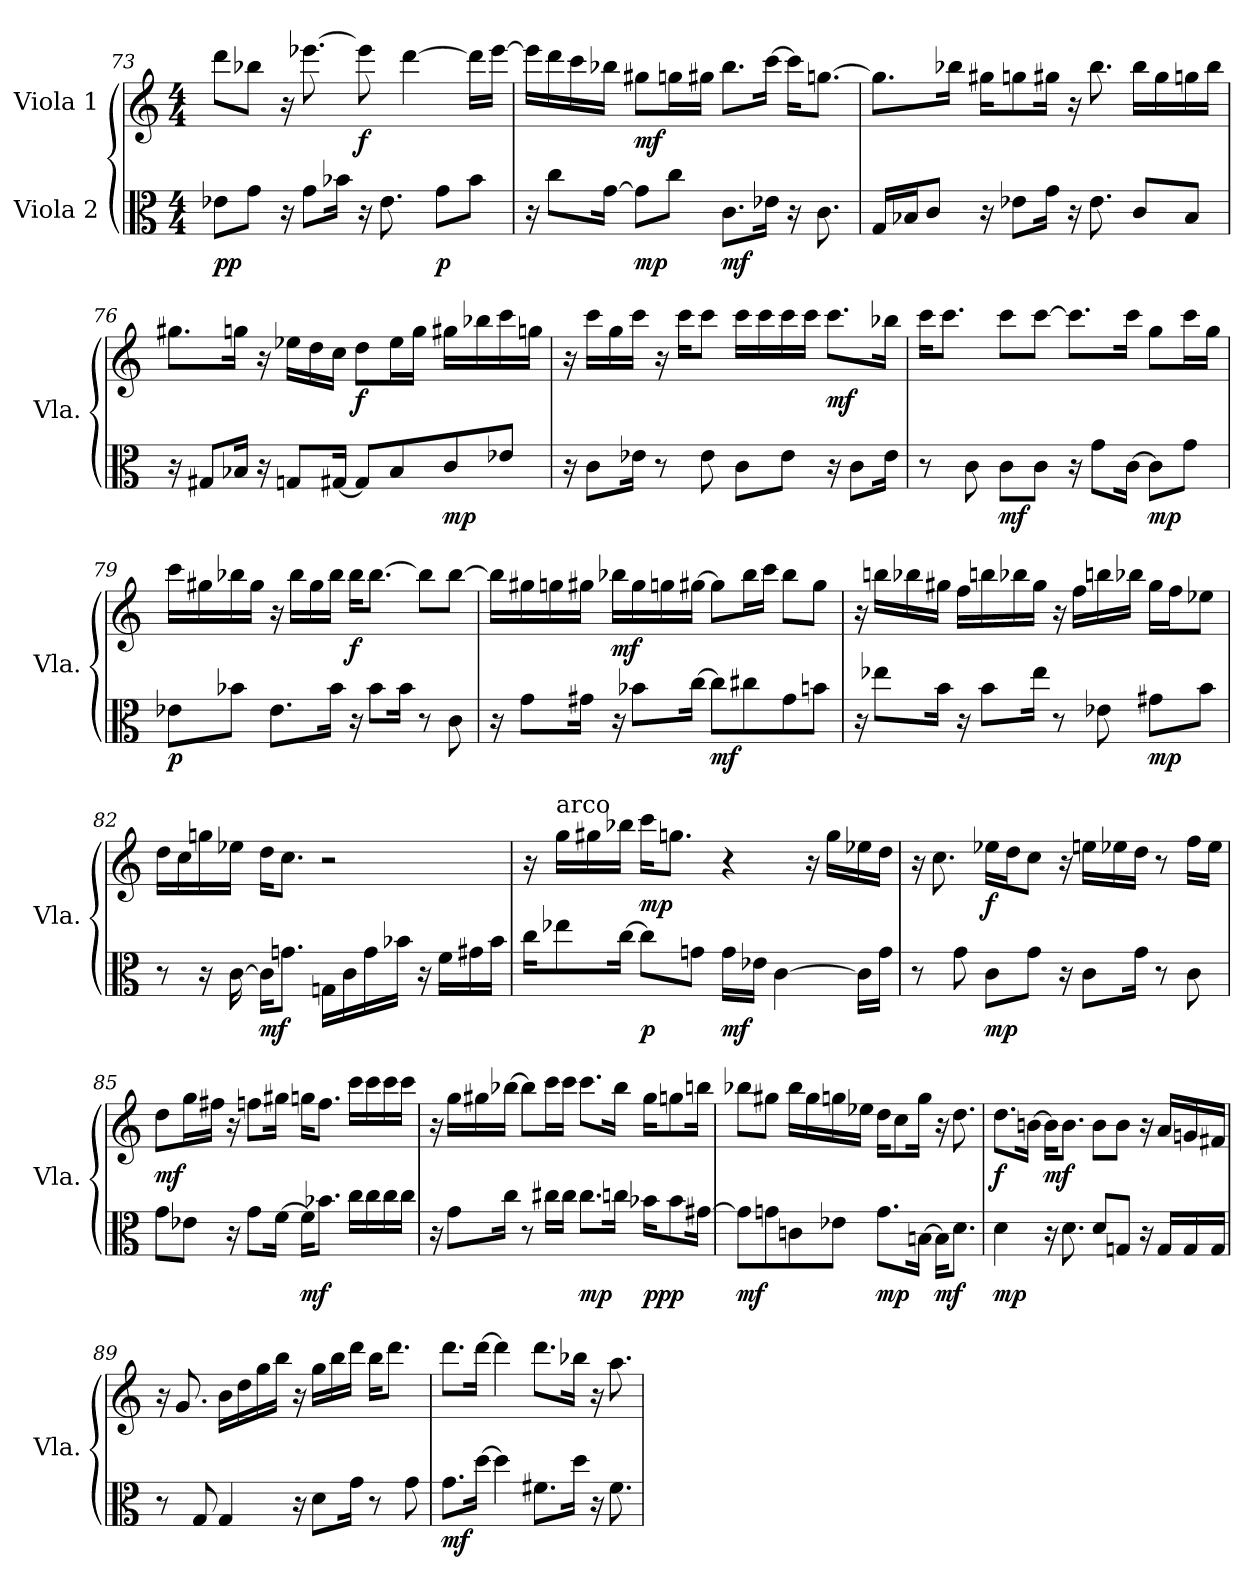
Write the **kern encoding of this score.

**kern	**dynam	**kern	**dynam
*part2	*part2	*part1	*part1
*staff2	*staff2	*staff1	*staff1
*I"Viola 2	*	*I"Viola 1	*
*I'Vla.	*	*I'Vla.	*
!!LO:PB:g=z
*clefC3	*	*clefG2	*
*k[]	*	*k[]	*
*C:	*	*C:	*
*M4/4	*	*M4/4	*
=73	=73	=73	=73
8e-Xi\L	pp	8dddi\L	.
8gi\J	.	8bb-Xi\J	.
16r	.	16r	.
8gi\L	.	[8.eee-Xi\	.
16b-Xi\Jk	.	.	.
16r	.	8eee-i\]	f
8.e-i\	.	.	.
.	.	[4dddi\	.
8gi\L	p	.	.
8b-i\J	.	16dddi\LL]	.
.	.	[16eee-i\JJ	.
=74	=74	=74	=74
16r	.	16eee-i\LL]	.
8cci\L	.	16dddi\	.
.	.	16ccci\	.
[16gi\Jk	.	16bb-Xi\JJ	.
8gi\L]	mp	8gg#Xi\L	mf
8cci\J	.	16ggni\L	.
.	.	16gg#Xi\JJ	.
8.ci\L	mf	8.bb-i\L	.
16e-Xi\Jk	.	[16ccci\Jk	.
16r	.	16ccci\KL]	.
8.ci\	.	[8.ggni\J	.
!!LO:LB:g=z
=75	=75	=75	=75
16Gi/LL	.	8.ggi\L]	.
16B-Xi/J	.	.	.
8ci/J	.	.	.
.	.	16bb-Xi\Jk	.
16r	.	16gg#Xi\KL	.
8e-Xi\L	.	8ggni\	.
16gi\Jk	.	16gg#Xi\Jk	.
16r	.	16r	.
8.e-i\	.	8.bb-i\	.
8ci/L	.	16bb-i\LL	.
.	.	16gg#i\	.
8B-i/J	.	16ggni\	.
.	.	16bb-i\JJ	.
=76	=76	=76	=76
16r	.	8.gg#Xi\L	.
8G#Xi/L	.	.	.
16B-Xi/Jk	.	16ggni\Jk	.
16r	.	16r	.
8Gni/L	.	16ee-Xi\LL	.
.	.	16ddi\	.
[16G#Xi/Jk	.	16cci\JJ	.
8G#i/L]	.	8ddi\L	f
8B-i/	.	16ee-i\L	.
.	.	16ggi\JJ	.
8ci/	mp	16gg#Xi\LL	.
.	.	16bb-Xi\	.
8e-Xi/J	.	16ccci\	.
.	.	16ggni\JJ	.
!!LO:LB:g=z
=77	=77	=77	=77
16r	.	16r	.
8ci\L	.	16ccci\LL	.
.	.	16ggi\	.
16e-Xi\Jk	.	16ccci\JJ	.
8r	.	16r	.
.	.	16ccci\KL	.
8e-i\	.	8ccci\J	.
8ci\L	.	16ccci\LL	.
.	.	16ccci\	.
8e-i\J	.	16ccci\	.
.	.	16ccci\JJ	.
16r	.	8.ccci\L	mf
8ci\L	.	.	.
16e-i\Jk	.	16bb-Xi\Jk	.
=78	=78	=78	=78
8r	.	16ccci\KL	.
.	.	8.ccci\J	.
8ci\	.	.	.
8ci\L	mf	8ccci\L	.
8ci\J	.	[8ccci\J	.
16r	.	8.ccci\L]	.
8gi\L	.	.	.
[16ci\Jk	.	16ccci\Jk	.
8ci\L]	mp	8ggi\L	.
8gi\J	.	16ccci\L	.
.	.	16ggi\JJ	.
=79	=79	=79	=79
8e-Xi\L	p	16ccci\LL	.
.	.	16gg#Xi\	.
8b-Xi\J	.	16bb-Xi\	.
.	.	16gg#i\JJ	.
8.e-i\L	.	16r	.
.	.	16bb-i\LL	.
.	.	16gg#i\	.
16b-i\Jk	.	16bb-i\JJ	.
16r	.	16bb-i\KL	f
8b-i\L	.	[8.bb-i\J	.
16b-i\Jk	.	.	.
8r	.	8bb-i\L]	.
8ci\	.	[8bb-i\J	.
!!LO:LB:g=z
=80	=80	=80	=80
16r	.	16bb-i\LL]	.
8gi\L	.	16gg#Xi\	.
.	.	16ggni\	.
16g#Xi\Jk	.	16gg#Xi\JJ	.
16r	.	16bb-Xi\LL	mf
8b-Xi\L	.	16gg#i\	.
.	.	16ggni\	.
[16cci\Jk	.	[16gg#Xi\JJ	.
8cci\L]	mf	8gg#i\L]	.
8cc#Xi\	.	16bb-i\L	.
.	.	16ccci\JJ	.
8g#i\	.	8bb-i\L	.
8bni\J	.	8gg#i\J	.
=81	=81	=81	=81
16r	.	16r	.
8ee-Xi\L	.	16bbni\LL	.
.	.	16bb-Xi\	.
16bi\Jk	.	16gg#Xi\JJ	.
16r	.	16ffi\LL	.
8bi\L	.	16bbni\	.
.	.	16bb-Xi\	.
16ee-i\Jk	.	16gg#i\JJ	.
8r	.	16r	.
.	.	16ffi\LL	.
8e-Xi\	.	16bbni\	.
.	.	16bb-Xi\JJ	.
8g#Xi\L	mp	16gg#i\LL	.
.	.	16ffi\J	.
8bi\J	.	8ee-Xi\J	.
!!LO:LB:g=z
=82	=82	=82	=82
8r	.	16ddi\LL	.
.	.	16cci\	.
16r	.	16ggni\	.
[16ci\	.	16ee-Xi\JJ	.
16ci\KL]	mf	16ddi\KL	.
8.gni\J	.	8.cci\J	.
16Gni\LL	.	2r	.
16ci\	.	.	.
16gi\	.	.	.
16b-Xi\JJ	.	.	.
16r	.	.	.
16fi\LL	.	.	.
16g#Xi\	.	.	.
16b-i\JJ	.	.	.
=83	=83	=83	=83
16cci\KL	.	16r	.
!	!	!LO:TX:a:t=arco	!
8ee-Xi\	.	16ggi\LL	.
.	.	16gg#Xi\	.
[16cci\Jk	.	16bb-Xi\JJ	.
8cci\L]	p	16ccci\KL	mp
.	.	8.ggni\J	.
8gni\J	.	.	.
16gi\LL	mf	4r	.
16e-Xi\JJ	.	.	.
[4ci\	.	.	.
.	.	16r	.
.	.	16ggi\LL	.
16ci\LL]	.	16ee-Xi\	.
16gi\JJ	.	16ddi\JJ	.
!!LO:PB:g=z
=84	=84	=84	=84
8r	.	16r	.
.	.	8.cci\	.
8gi\	.	.	.
8ci\L	mp	16ee-Xi\LL	f
.	.	16ddi\J	.
8gi\J	.	8cci\J	.
16r	.	16r	.
8ci\L	.	16eeni\LL	.
.	.	16ee-Xi\	.
16gi\Jk	.	16ddi\JJ	.
8r	.	8r	.
8ci\	.	16ffi\LL	.
.	.	16ee-i\JJ	.
=85	=85	=85	=85
8gi\L	.	8ddi\L	mf
8e-Xi\J	.	16ggi\L	.
.	.	16ff#Xi\JJ	.
16r	.	16r	.
8gi\L	.	8ffni\L	.
[16fi\Jk	.	16gg#Xi\Jk	.
16fi\KL]	mf	16ggni\KL	.
8.b-Xi\J	.	8.ffi\J	.
16cci\LL	.	16ccci\LL	.
16cci\	.	16ccci\	.
16cci\	.	16ccci\	.
16cci\JJ	.	16ccci\JJ	.
!!LO:LB:g=z
=86	=86	=86	=86
16r	.	16r	.
8gi\L	.	16ggi\LL	.
.	.	16gg#Xi\	.
16cci\Jk	.	[16bb-Xi\JJ	.
8r	.	8bb-i\L]	.
16cc#Xi\LL	.	16ccci\L	.
16cc#i\JJ	.	16ccci\JJ	.
8.cc#i\L	mp	8.ccci\L	.
16ccni\Jk	.	16bb-i\Jk	.
16b-Xi\KL	ppp	16gg#i\KL	.
8b-i\	.	8ggni\	.
[16g#Xi\Jk	.	16bbni\Jk	.
=87	=87	=87	=87
8g#i\L]	mf	8bb-Xi\L	.
8gni\	.	8gg#Xi\J	.
8cni\	.	16bb-i\LL	.
.	.	16gg#i\	.
8e-Xi\J	.	16ggni\	.
.	.	16ee-Xi\JJ	.
8.gi\L	mp	16ddi\KL	.
.	.	8cci\	.
[16Bni\Jk	.	16ggi\Jk	.
16Bi\KL]	mf	16r	.
8.di\J	.	8.ddi\	.
!!LO:LB:g=z
=88	=88	=88	=88
4di\	mp	8.ddi\L	f
.	.	[16bni\Jk	.
16r	.	16bi\KL]	mf
8.di\	.	8.bi\J	.
8di/L	.	8bi\L	.
8Gni/J	.	8bi\J	.
16r	.	16r	.
16Gi/LL	.	16ai/LL	.
16Gi/	.	16gni/	.
16Gi/JJ	.	16f#Xi/JJ	.
=89	=89	=89	=89
8r	.	16r	.
.	.	8.gi/	.
8Gi/	.	.	.
4Gi/	.	16bi\LL	.
.	.	16ddi\	.
.	.	16ggi\	.
.	.	16bbi\JJ	.
16r	.	16r	.
8di\L	.	16ggi\LL	.
.	.	16bbi\	.
16gi\Jk	.	16dddi\JJ	.
8r	.	16bbi\KL	.
.	.	8.dddi\J	.
8gi\	.	.	.
=90	=90	=90	=90
8.gi\L	mf	8.dddi\L	.
[16ddi\Jk	.	[16dddi\Jk	.
4ddi\]	.	4dddi\]	.
8.f#Xi\L	.	8.dddi\L	.
16ddi\Jk	.	16bb-Xi\Jk	.
16r	.	16r	.
8.f#i\	.	8.aai\	.
=	=	=	=
*-	*-	*-	*-
